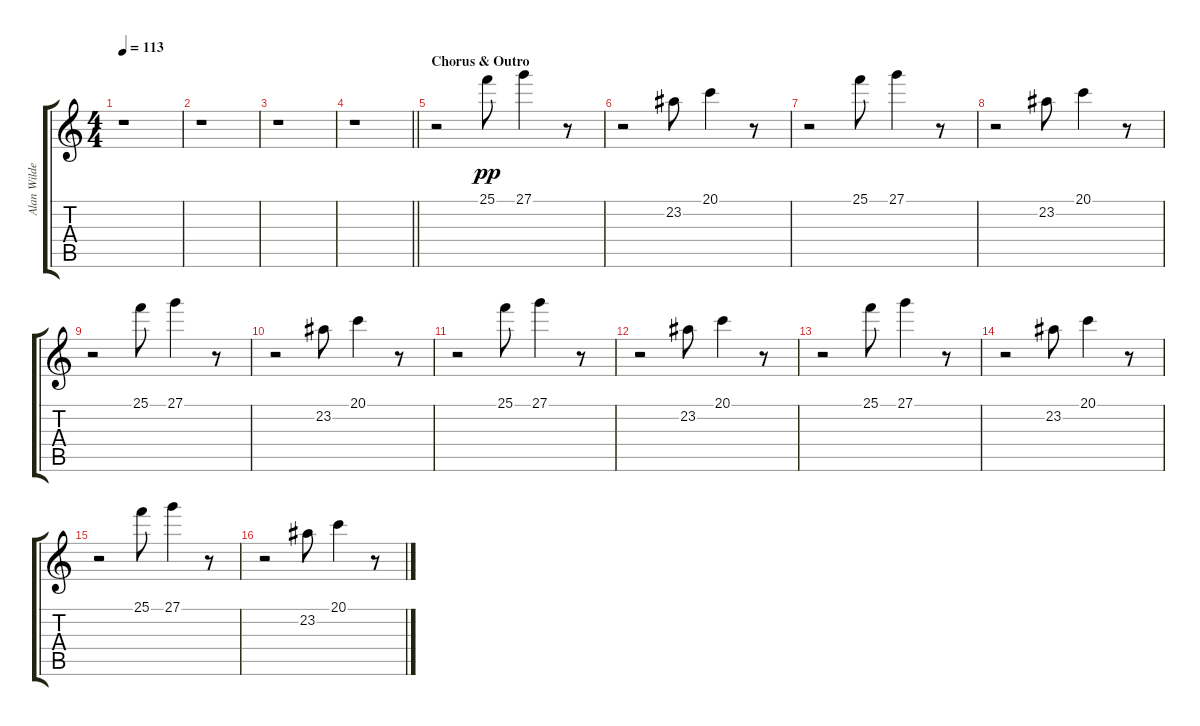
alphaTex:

\track ("Alan Wilder - Synth III" "Alan Wilde") {instrument musicbox}
\staff {score tabs}
\tuning (E4 B3 G3 D3 A2 E2) {hide}
\ts (4 4)
\tempo 113
\clef g2
\ks c
r.1{dy p} |
r.1 |
r.1 |
\barLineRight lightlight
r.1 |
\section ("" "Chorus & Outro")
r.2 25.1.8{dy pp} 27.1.4 r.8 |
r.2 23.2.8 20.1.4 r.8 |
r.2 25.1.8 27.1.4 r.8 |
r.2 23.2.8 20.1.4 r.8 |
r.2 25.1.8 27.1.4 r.8 |
r.2 23.2.8 20.1.4 r.8 |
r.2 25.1.8 27.1.4 r.8 |
r.2 23.2.8 20.1.4 r.8 |
r.2 25.1.8 27.1.4 r.8 |
r.2 23.2.8 20.1.4 r.8 |
r.2 25.1.8 27.1.4 r.8 |
r.2 23.2.8 20.1.4 r.8
